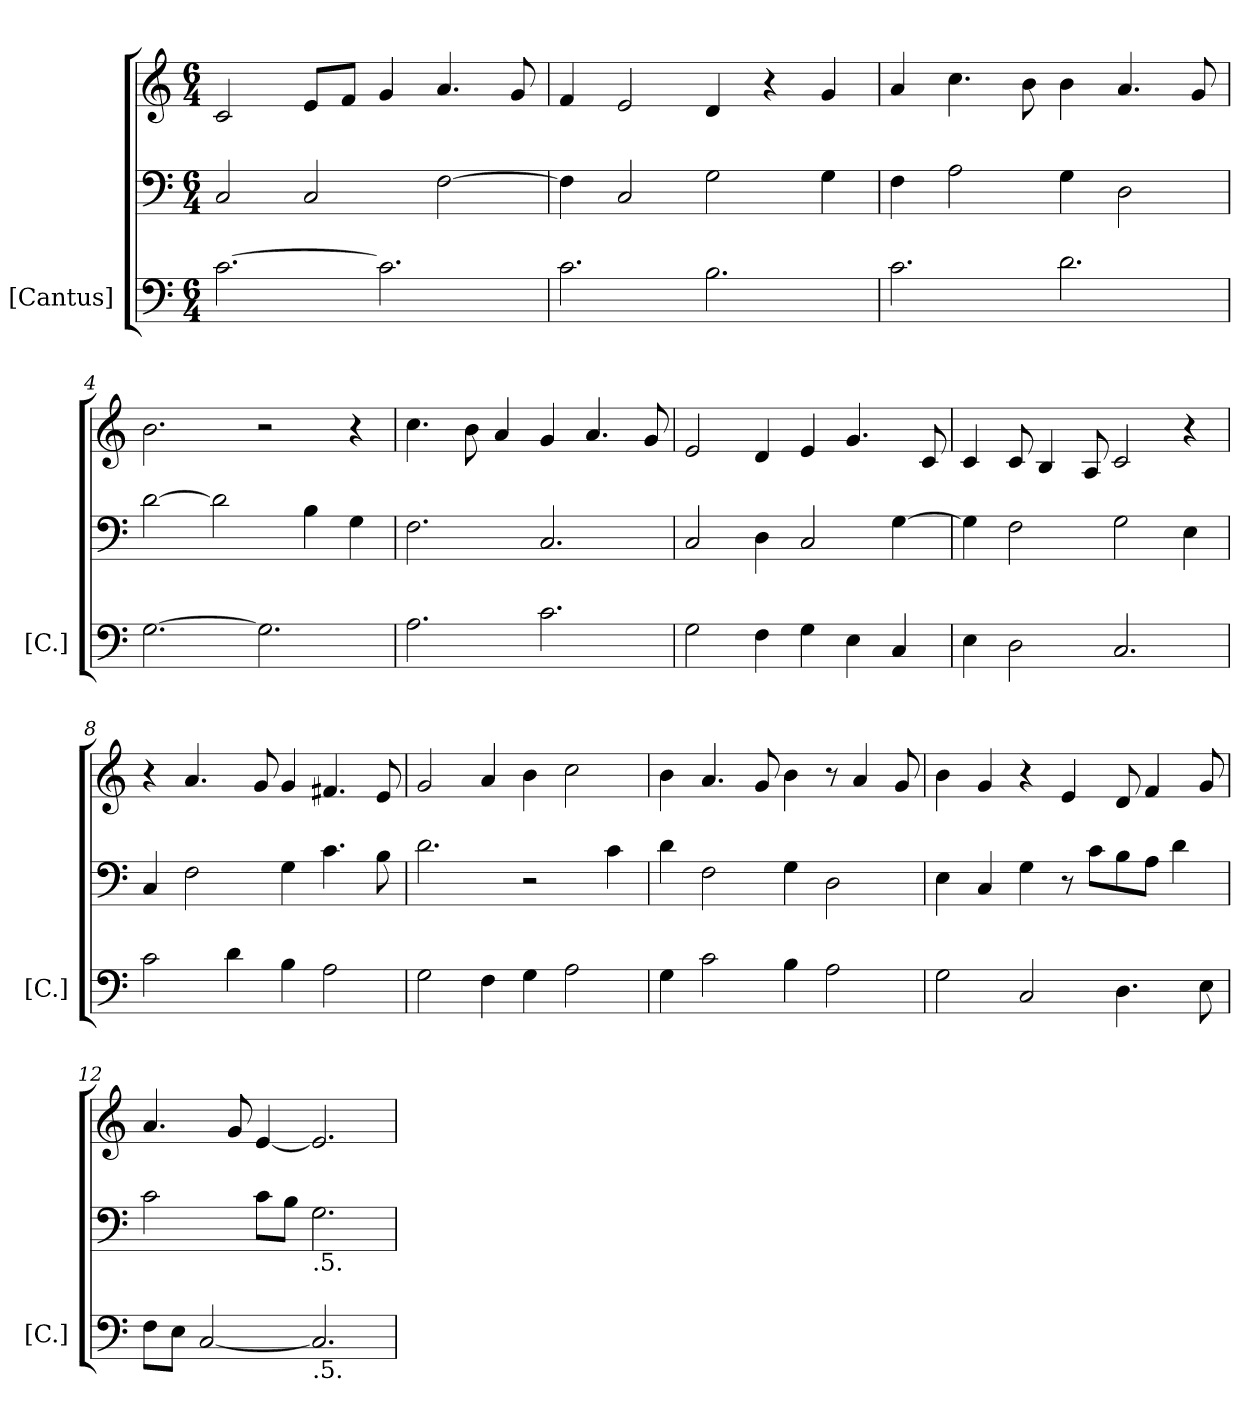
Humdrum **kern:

**kern	**kern	**kern
*part1	*part1	*part1
*staff3	*staff2	*staff1
*I"[Cantus]	*	*
*I'[C.]	*	*
*clefF4	*clefF4	*clefG2
*k[]	*k[]	*k[]
*M6/4	*M6/4	*M6/4
=1	=1	=1
[2.c\	2C/	2c/
.	2C/	8e/L
.	.	8f/J
2.c\]	.	4g/
.	[2F\	4.a/
.	.	8g/
=2	=2	=2
2.c\	4F\]	4f/
.	2C/	2e/
2.B\	2G\	4d/
.	.	4r
.	4G\	4g/
=3	=3	=3
2.c\	4F\	4a/
.	2A\	4.cc\
.	.	8b\
2.d\	4G\	4b\
.	2D\	4.a/
.	.	8g/
=4	=4	=4
[2.G\	[2d\	2.b\
.	2d\]	.
2.G\]	.	2r
.	4B\	.
.	4G\	4r
=5	=5	=5
2.A\	2.F\	4.cc\
.	.	8b\
.	.	4a/
2.c\	2.C/	4g/
.	.	4.a/
.	.	8g/
=6	=6	=6
2G\	2C/	2e/
4F\	4D\	4d/
4G\	2C/	4e/
4E\	.	4.g/
4C/	[4G\	.
.	.	8c/
=7	=7	=7
4E\	4G\]	4c/
2D\	2F\	8c/
.	.	4B/
.	.	8A/
2.C/	2G\	2c/
.	4E\	4r
=8	=8	=8
2c\	4C/	4r
.	2F\	4.a/
4d\	.	.
.	.	8g/
4B\	4G\	4g/
2A\	4.c\	4.f#X/
.	8B\	8e/
=9	=9	=9
2G\	2.d\	2g/
4F\	.	4a/
4G\	2r	4b\
2A\	.	2cc\
.	4c\	.
=10	=10	=10
4G\	4d\	4b\
2c\	2F\	4.a/
.	.	8g/
4B\	4G\	4b\
2A\	2D\	8r
.	.	4a/
.	.	8g/
=11	=11	=11
2G\	4E\	4b\
.	4C/	4g/
2C/	4G\	4r
.	8r	4e/
.	8c\L	.
4.D\	8B\	8d/
.	8A\J	4f/
.	4d\	.
8E\	.	8g/
=12	=12	=12
8F\L	2c\	4.a/
8E\J	.	.
[2C/	.	.
.	.	8g/
.	8c\L	[4e/
.	8B\J	.
!	!LO:TX:b:t=.5.	!
!LO:TX:b:t=.5.	!	!
2.C/]	2.G\	2.e/]
=	=	=
*-	*-	*-
